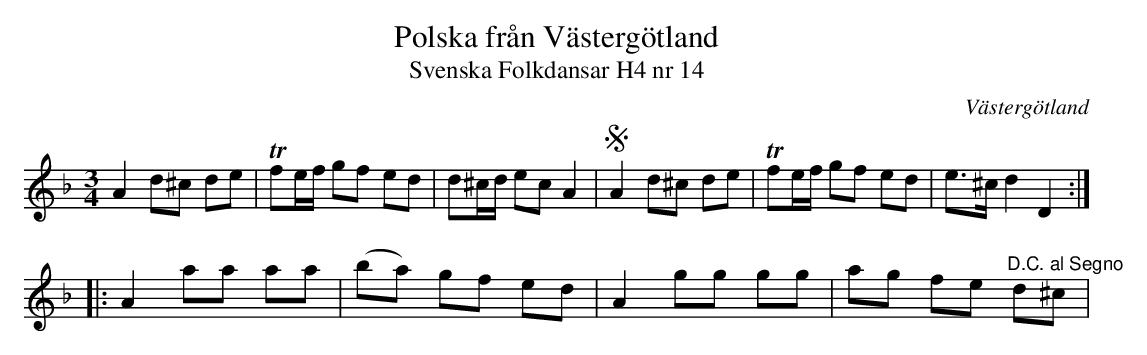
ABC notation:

X:1
T:Polska från Västergötland
T:Svenska Folkdansar H4 nr 14
O:Västergötland
M:3/4
L:1/8
K:Dm
A2 d^c de | Tfe/f/ gf ed | d^c/d/ ec A2 | S A2 d^c de | Tfe/f/ gf ed | e>^c d2 D2 ::
A2 aa aa | (ba) gf ed | A2 gg gg | ag fe "^D.C. al Segno"d^c |
